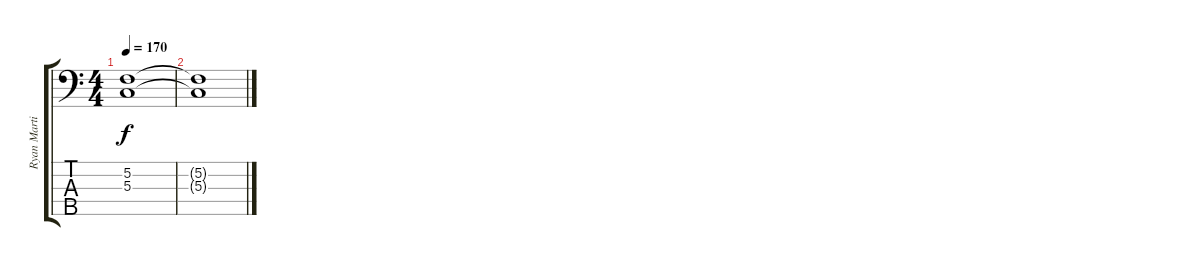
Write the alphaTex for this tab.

\track ("Ryan Martinie" "Ryan Marti") {instrument electricbassfinger}
\staff {score tabs}
\tuning (F2 C2 G1 C1 G0) {hide}
\ts (4 4)
\tempo 170
\clef f4
\ks c
(5.2{t} 5.3{t}).1{dy f} |
(5.2{t} 5.3{t}).1
